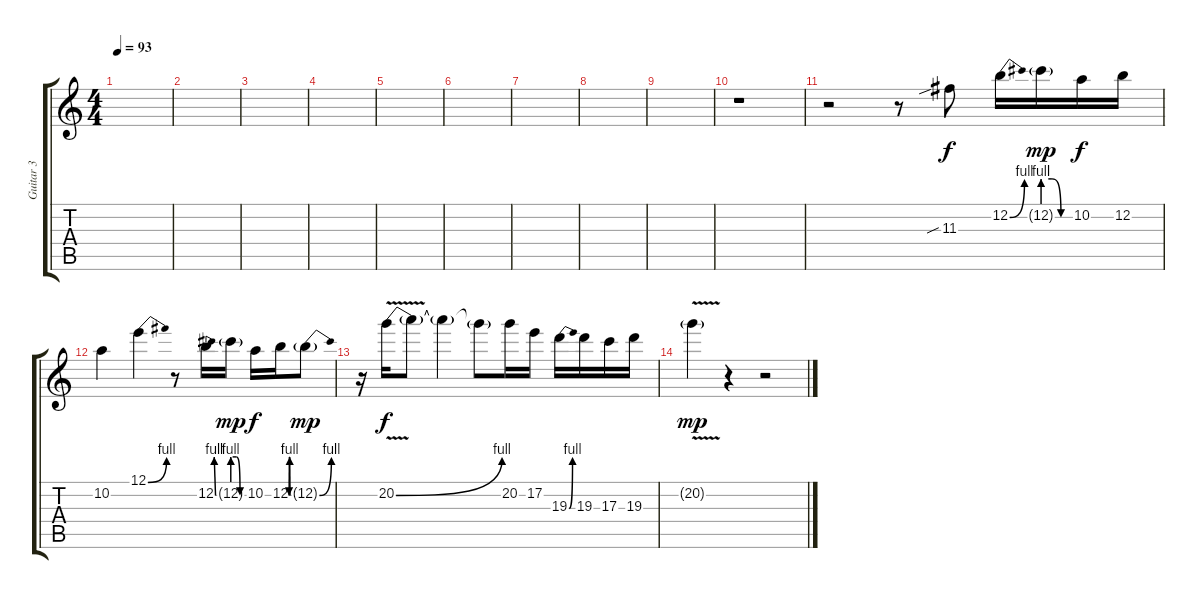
\track ("Guitar 3" "Guitar 3") {instrument distortionguitar}
\staff {score tabs}
\tuning (E4 B3 G3 D3 A2 E2) {hide}
\ts (4 4)
\tempo 93
\clef g2
\ks c
|
|
|
|
|
|
|
|
|
r.1 |
r.2 r.8 11.3{sib}.8{dy f} 12.2{be (bend 0 0 60 4)}.16 12.2{be (custom 0 4 20 4 40 0 60 0) g}.16{dy mp} 10.2.16{dy f} 12.2.16 |
10.2.4 12.1{be (bend 0 0 60 4)}.4 r.8 12.2{be (bend 0 0 60 4)}.16 12.2{be (custom 0 4 20 4 40 0 60 0) g}.16{dy mp} 10.2.16{dy f} 12.2{be (custom 0 0 15 4 30 4 45 0 60 0)}.16 12.2{be (bend 0 0 60 4) g}.8{dy mp} |
r.16 20.2{be (bend 0 0 60 4) v}.16{dy f} 20.2{t}.8 20.2{t}.4 20.2{t}.8 20.2.16 17.2.16 19.3{be (bend 0 0 60 4)}.16 19.3.16 17.3.16 19.3.16 |
20.2{v g}.4{dy mp} r.4 r.2
